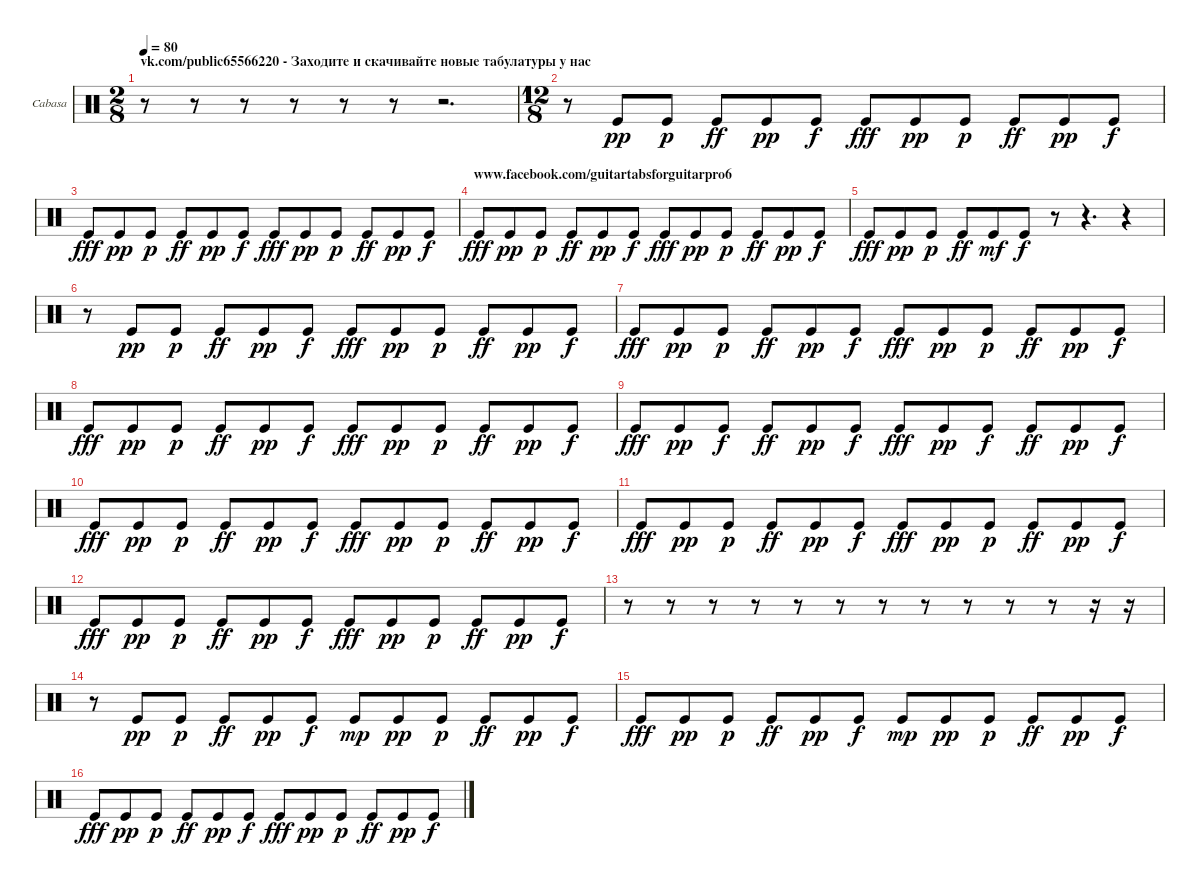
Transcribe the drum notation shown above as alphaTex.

\bracketExtendMode groupsimilarinstruments
\firstSystemTrackNameOrientation horizontal
\otherSystemsTrackNameOrientation horizontal
\track ("Cabasa" "Cabasa") {instrument percussion}
\staff {score}
\articulation defaults
\ts (2 8)
\section ("" "vk.com/public65566220 - Заходите и скачивайте новые табулатуры у нас")
\tempo 80
\clef neutral
\ks c
r.8{dy pp} r.8 r.8 r.8 r.8 r.8 r.2{d} |
\ts (12 8)
r.8 "Kick (hit)".8 "Kick (hit)".8{dy p} "Kick (hit)".8{dy ff} "Kick (hit)".8{dy pp} "Kick (hit)".8{dy f} "Kick (hit)".8{dy fff} "Kick (hit)".8{dy pp} "Kick (hit)".8{dy p} "Kick (hit)".8{dy ff} "Kick (hit)".8{dy pp} "Kick (hit)".8{dy f} |
"Kick (hit)".8{dy fff} "Kick (hit)".8{dy pp} "Kick (hit)".8{dy p} "Kick (hit)".8{dy ff} "Kick (hit)".8{dy pp} "Kick (hit)".8{dy f} "Kick (hit)".8{dy fff} "Kick (hit)".8{dy pp} "Kick (hit)".8{dy p} "Kick (hit)".8{dy ff} "Kick (hit)".8{dy pp} "Kick (hit)".8{dy f} |
\section ("" "www.facebook.com/guitartabsforguitarpro6")
"Kick (hit)".8{dy fff} "Kick (hit)".8{dy pp} "Kick (hit)".8{dy p} "Kick (hit)".8{dy ff} "Kick (hit)".8{dy pp} "Kick (hit)".8{dy f} "Kick (hit)".8{dy fff} "Kick (hit)".8{dy pp} "Kick (hit)".8{dy p} "Kick (hit)".8{dy ff} "Kick (hit)".8{dy pp} "Kick (hit)".8{dy f} |
"Kick (hit)".8{dy fff} "Kick (hit)".8{dy pp} "Kick (hit)".8{dy p} "Kick (hit)".8{dy ff} "Kick (hit)".8{dy mf} "Kick (hit)".8{dy f} r.8 r.4{d} r.4 |
r.8 "Kick (hit)".8{dy pp} "Kick (hit)".8{dy p} "Kick (hit)".8{dy ff} "Kick (hit)".8{dy pp} "Kick (hit)".8{dy f} "Kick (hit)".8{dy fff} "Kick (hit)".8{dy pp} "Kick (hit)".8{dy p} "Kick (hit)".8{dy ff} "Kick (hit)".8{dy pp} "Kick (hit)".8{dy f} |
"Kick (hit)".8{dy fff} "Kick (hit)".8{dy pp} "Kick (hit)".8{dy p} "Kick (hit)".8{dy ff} "Kick (hit)".8{dy pp} "Kick (hit)".8{dy f} "Kick (hit)".8{dy fff} "Kick (hit)".8{dy pp} "Kick (hit)".8{dy p} "Kick (hit)".8{dy ff} "Kick (hit)".8{dy pp} "Kick (hit)".8{dy f} |
"Kick (hit)".8{dy fff} "Kick (hit)".8{dy pp} "Kick (hit)".8{dy p} "Kick (hit)".8{dy ff} "Kick (hit)".8{dy pp} "Kick (hit)".8{dy f} "Kick (hit)".8{dy fff} "Kick (hit)".8{dy pp} "Kick (hit)".8{dy p} "Kick (hit)".8{dy ff} "Kick (hit)".8{dy pp} "Kick (hit)".8{dy f} |
"Kick (hit)".8{dy fff} "Kick (hit)".8{dy pp} "Kick (hit)".8{dy f} "Kick (hit)".8{dy ff} "Kick (hit)".8{dy pp} "Kick (hit)".8{dy f} "Kick (hit)".8{dy fff} "Kick (hit)".8{dy pp} "Kick (hit)".8{dy f} "Kick (hit)".8{dy ff} "Kick (hit)".8{dy pp} "Kick (hit)".8{dy f} |
"Kick (hit)".8{dy fff} "Kick (hit)".8{dy pp} "Kick (hit)".8{dy p} "Kick (hit)".8{dy ff} "Kick (hit)".8{dy pp} "Kick (hit)".8{dy f} "Kick (hit)".8{dy fff} "Kick (hit)".8{dy pp} "Kick (hit)".8{dy p} "Kick (hit)".8{dy ff} "Kick (hit)".8{dy pp} "Kick (hit)".8{dy f} |
"Kick (hit)".8{dy fff} "Kick (hit)".8{dy pp} "Kick (hit)".8{dy p} "Kick (hit)".8{dy ff} "Kick (hit)".8{dy pp} "Kick (hit)".8{dy f} "Kick (hit)".8{dy fff} "Kick (hit)".8{dy pp} "Kick (hit)".8{dy p} "Kick (hit)".8{dy ff} "Kick (hit)".8{dy pp} "Kick (hit)".8{dy f} |
"Kick (hit)".8{dy fff} "Kick (hit)".8{dy pp} "Kick (hit)".8{dy p} "Kick (hit)".8{dy ff} "Kick (hit)".8{dy pp} "Kick (hit)".8{dy f} "Kick (hit)".8{dy fff} "Kick (hit)".8{dy pp} "Kick (hit)".8{dy p} "Kick (hit)".8{dy ff} "Kick (hit)".8{dy pp} "Kick (hit)".8{dy f} |
r.8 r.8 r.8 r.8 r.8 r.8 r.8 r.8 r.8 r.8 r.8 r.16 r.16 |
r.8 "Kick (hit)".8{dy pp} "Kick (hit)".8{dy p} "Kick (hit)".8{dy ff} "Kick (hit)".8{dy pp} "Kick (hit)".8{dy f} "Kick (hit)".8{dy mp} "Kick (hit)".8{dy pp} "Kick (hit)".8{dy p} "Kick (hit)".8{dy ff} "Kick (hit)".8{dy pp} "Kick (hit)".8{dy f} |
"Kick (hit)".8{dy fff} "Kick (hit)".8{dy pp} "Kick (hit)".8{dy p} "Kick (hit)".8{dy ff} "Kick (hit)".8{dy pp} "Kick (hit)".8{dy f} "Kick (hit)".8{dy mp} "Kick (hit)".8{dy pp} "Kick (hit)".8{dy p} "Kick (hit)".8{dy ff} "Kick (hit)".8{dy pp} "Kick (hit)".8{dy f} |
"Kick (hit)".8{dy fff} "Kick (hit)".8{dy pp} "Kick (hit)".8{dy p} "Kick (hit)".8{dy ff} "Kick (hit)".8{dy pp} "Kick (hit)".8{dy f} "Kick (hit)".8{dy fff} "Kick (hit)".8{dy pp} "Kick (hit)".8{dy p} "Kick (hit)".8{dy ff} "Kick (hit)".8{dy pp} "Kick (hit)".8{dy f}
